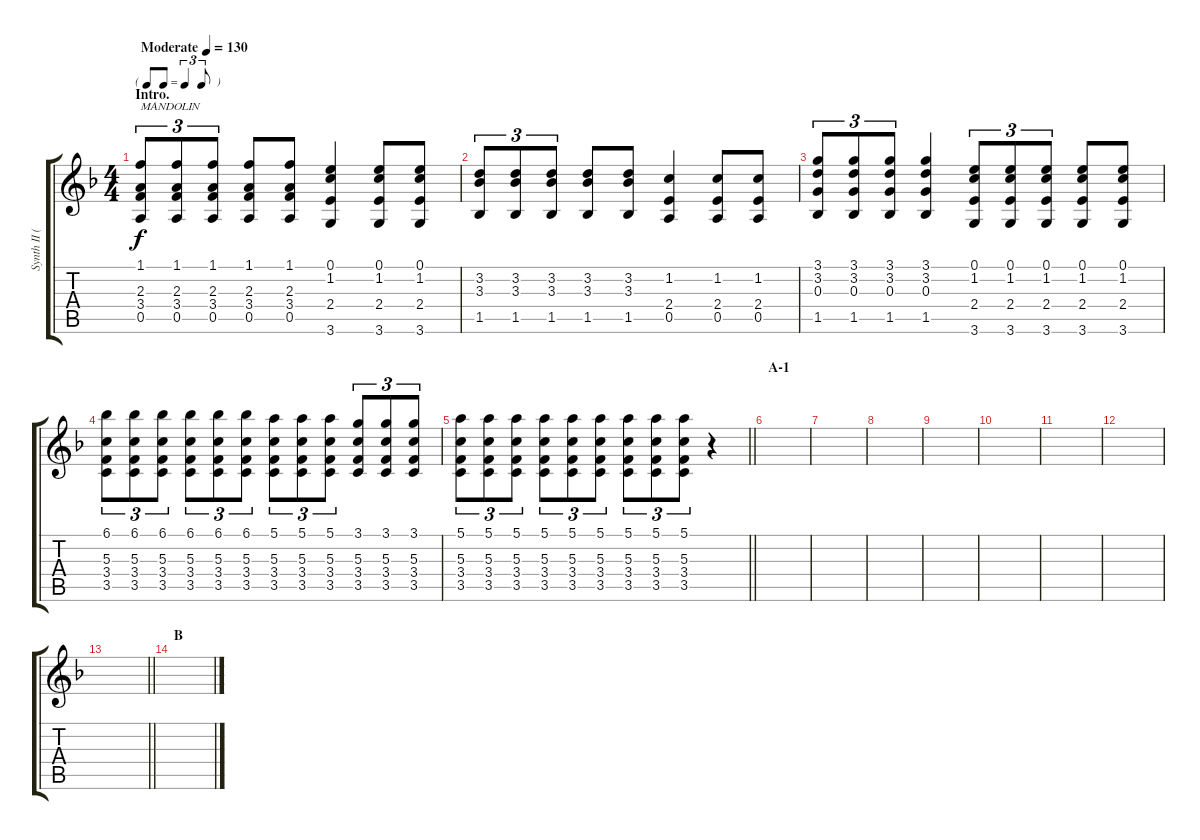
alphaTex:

\track ("Synth II (Kotobuki Tsumugi)" "Synth II (") {mute instrument banjo}
\staff {score tabs}
\tuning (E4 B3 G3 D3 A2 E2) {hide}
\displaytranspose 12
\ts (4 4)
\tf triplet8th
\section ("" "Intro.")
\tempo (130 "Moderate")
\clef g2
\ks f
(1.1 2.3 3.4 0.5).8{tu (3 2) txt "MANDOLIN" dy f instrument banjo} (1.1 2.3 3.4 0.5).8{tu (3 2)} (1.1 2.3 3.4 0.5).8{tu (3 2)} (1.1 2.3 3.4 0.5).8 (1.1 2.3 3.4 0.5).8 (0.1 1.2 2.4 3.6).4 (0.1 1.2 2.4 3.6).8 (0.1 1.2 2.4 3.6).8 |
(3.2 3.3 1.5).8{tu (3 2)} (3.2 3.3 1.5).8{tu (3 2)} (3.2 3.3 1.5).8{tu (3 2)} (3.2 3.3 1.5).8 (3.2 3.3 1.5).8 (1.2 2.4 0.5).4 (1.2 2.4 0.5).8 (1.2 2.4 0.5).8 |
(3.1 3.2 0.3 1.5).8{tu (3 2)} (3.1 3.2 0.3 1.5).8{tu (3 2)} (3.1 3.2 0.3 1.5).8{tu (3 2)} (3.1 3.2 0.3 1.5).4 (0.1 1.2 2.4 3.6).8{tu (3 2)} (0.1 1.2 2.4 3.6).8{tu (3 2)} (0.1 1.2 2.4 3.6).8{tu (3 2)} (0.1 1.2 2.4 3.6).8 (0.1 1.2 2.4 3.6).8 |
(6.1 5.3 3.4 3.5).8{tu (3 2)} (6.1 5.3 3.4 3.5).8{tu (3 2)} (6.1 5.3 3.4 3.5).8{tu (3 2)} (6.1 5.3 3.4 3.5).8{tu (3 2)} (6.1 5.3 3.4 3.5).8{tu (3 2)} (6.1 5.3 3.4 3.5).8{tu (3 2)} (5.1 5.3 3.4 3.5).8{tu (3 2)} (5.1 5.3 3.4 3.5).8{tu (3 2)} (5.1 5.3 3.4 3.5).8{tu (3 2)} (3.1 5.3 3.4 3.5).8{tu (3 2)} (3.1 5.3 3.4 3.5).8{tu (3 2)} (3.1 5.3 3.4 3.5).8{tu (3 2)} |
\barLineRight lightlight
(5.1 5.3 3.4 3.5).8{tu (3 2)} (5.1 5.3 3.4 3.5).8{tu (3 2)} (5.1 5.3 3.4 3.5).8{tu (3 2)} (5.1 5.3 3.4 3.5).8{tu (3 2)} (5.1 5.3 3.4 3.5).8{tu (3 2)} (5.1 5.3 3.4 3.5).8{tu (3 2)} (5.1 5.3 3.4 3.5).8{tu (3 2)} (5.1 5.3 3.4 3.5).8{tu (3 2)} (5.1 5.3 3.4 3.5).8{tu (3 2)} r.4 |
\section ("" "A-1")
|
|
|
|
|
|
|
\barLineRight lightlight
|
\section ("" "B")
